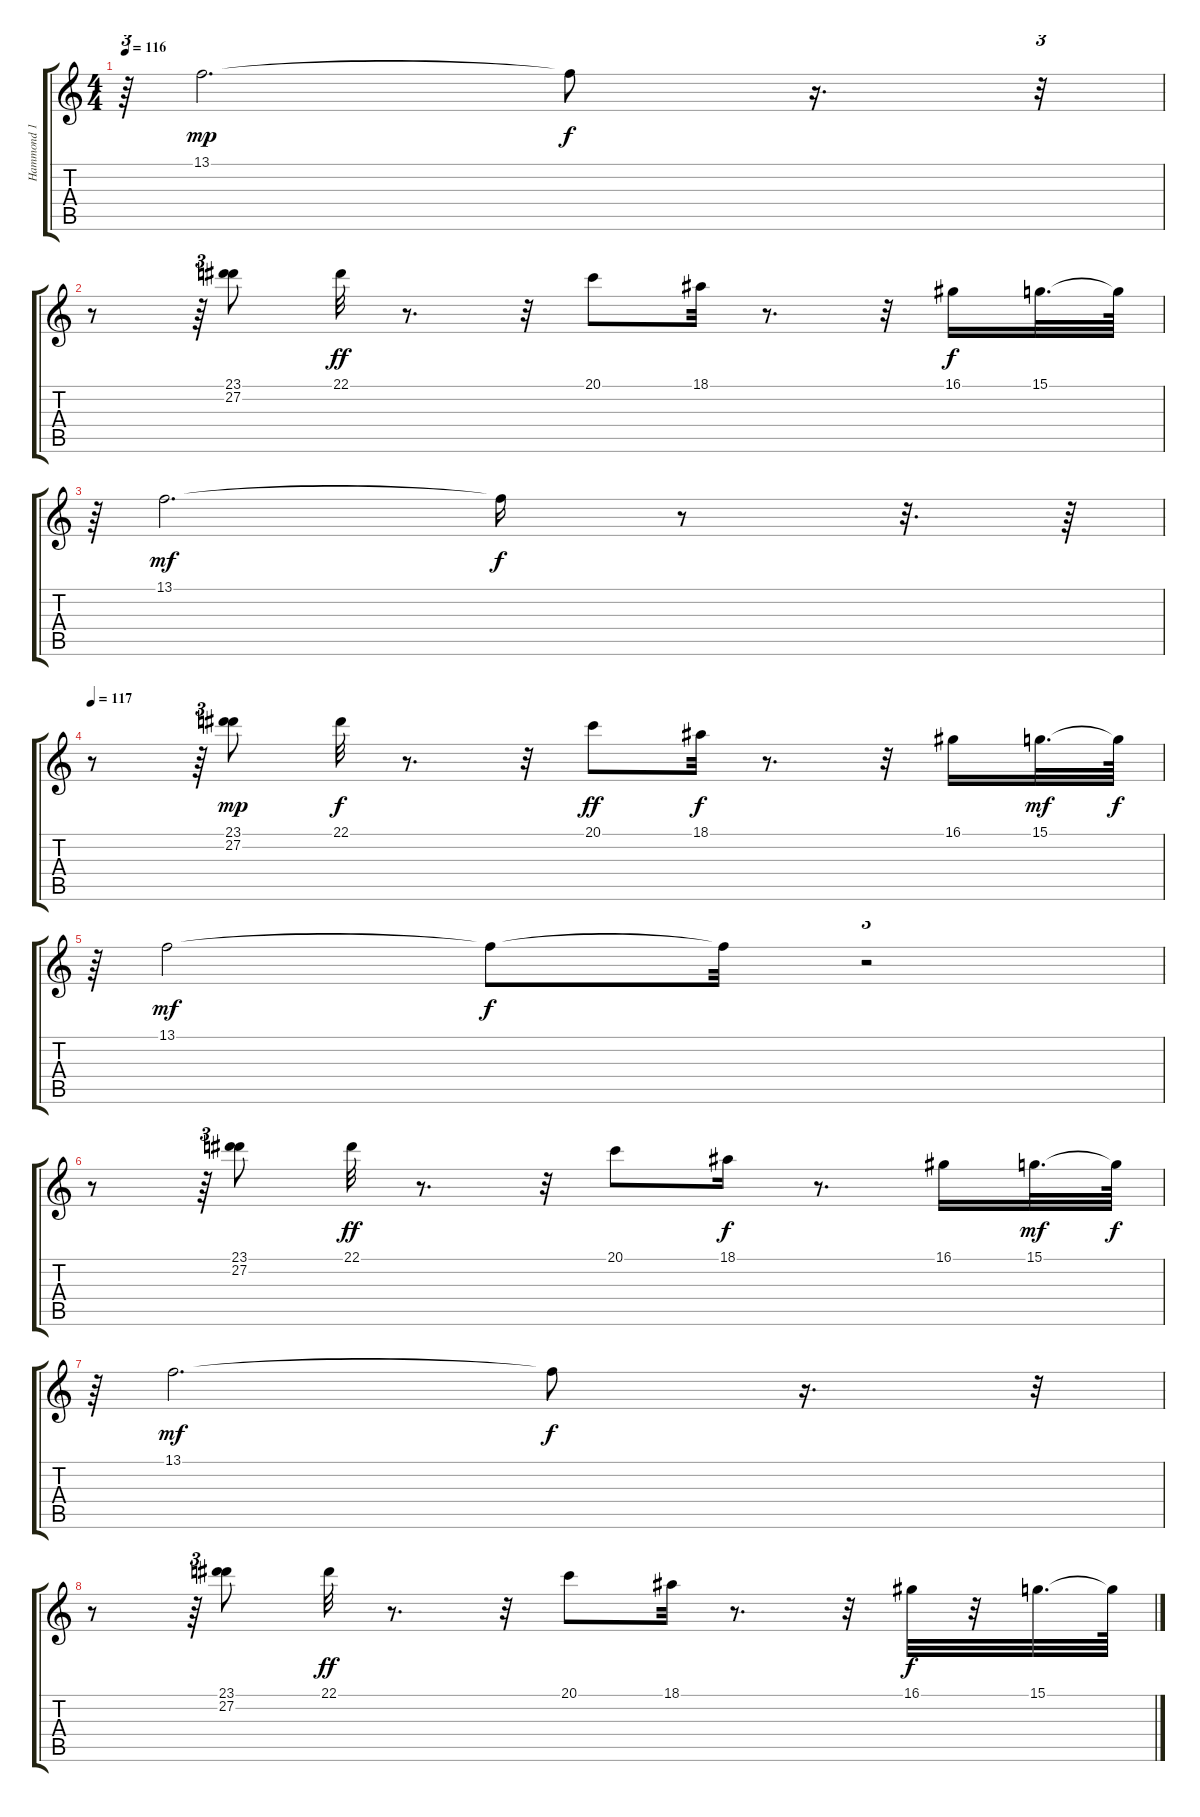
\track ("Hammond 1" "Hammond 1") {instrument rockorgan}
\staff {score tabs}
\tuning (E4 B3 G3 D3 A2 E2) {hide}
\ts (4 4)
\tempo 116
\clef g2
\ks c
r.64{tu (3 2) dy f} 13.1.2{d dy mp} 13.1{t}.8{dy f} r.16{d} r.32{tu (3 2)} |
r.8 r.64{tu (3 2)} (23.1 27.2).8 22.1.32{dy ff} r.8{d} r.32 20.1.8 18.1.32 r.8{d} r.32 16.1.16{dy f} 15.1.32{d} 15.1{t}.64 |
r.64{tu (3 2)} 13.1.2{d dy mf} 13.1{t}.16{dy f} r.8 r.32{d} r.64 |
\tempo 117
r.8 r.64{tu (3 2)} (23.1 27.2).8{dy mp} 22.1.32{dy f} r.8{d} r.32 20.1.8{dy ff} 18.1.32{dy f} r.8{d} r.32 16.1.16 15.1.32{d dy mf} 15.1{t}.64{dy f} |
r.64{tu (3 2)} 13.1.2{dy mf} 13.1{t}.8{dy f} 13.1{t}.32 r.2{tu (3 2)} |
r.8 r.64{tu (3 2)} (23.1 27.2).8 22.1.32{dy ff} r.8{d} r.32 20.1.8 18.1.16{dy f} r.8{d} 16.1.16 15.1.32{d dy mf} 15.1{t}.64{dy f} |
r.64{tu (3 2)} 13.1.2{d dy mf} 13.1{t}.8{dy f} r.16{d} r.32{tu (3 2)} |
r.8 r.64{tu (3 2)} (23.1 27.2).8 22.1.32{dy ff} r.8{d} r.32 20.1.8 18.1.32 r.8{d} r.32 16.1.32{dy f} r.32 15.1.32{d} 15.1{t}.64
